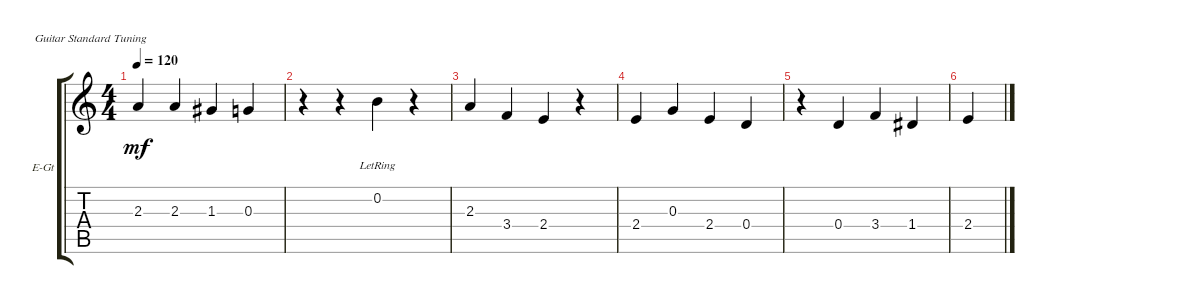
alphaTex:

\defaultSystemsLayout 4
\bracketExtendMode groupsimilarinstruments
\firstSystemTrackNameOrientation horizontal
\otherSystemsTrackNameOrientation horizontal
\track ("Electric Guitar" "E-Gt") {solo instrument electricguitarclean}
\staff {score tabs}
\tuning (E4 B3 G3 D3 A2 E2)
\ts (4 4)
\tempo 120
\clef g2
\ks aminor
2.3.4{dy mf} 2.3.4 1.3.4 0.3.4 |
r.4 r.4 0.2{lr}.4 r.4 |
2.3.4 3.4.4 2.4.4 r.4 |
2.4.4 0.3.4 2.4.4 0.4.4 |
r.4 0.4.4 3.4.4 1.4.4 |
2.4.4
